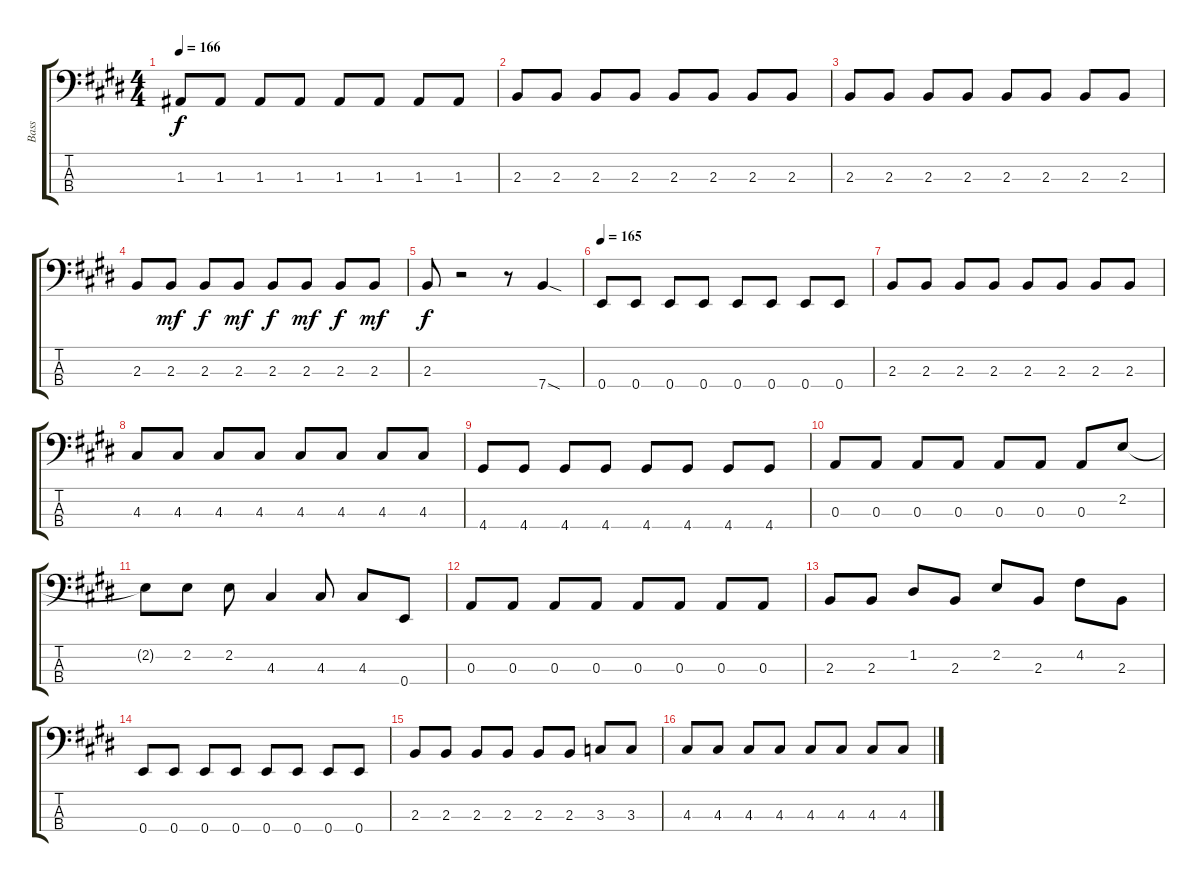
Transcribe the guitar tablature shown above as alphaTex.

\track ("Bass" "Bass") {instrument synthbass2}
\staff {score tabs}
\tuning (G2 D2 A1 E1) {hide}
\ts (4 4)
\tempo 166
\clef f4
\ks e
1.3.8{dy f} 1.3.8 1.3.8 1.3.8 1.3.8 1.3.8 1.3.8 1.3.8 |
2.3.8 2.3.8 2.3.8 2.3.8 2.3.8 2.3.8 2.3.8 2.3.8 |
2.3.8 2.3.8 2.3.8 2.3.8 2.3.8 2.3.8 2.3.8 2.3.8 |
2.3.8 2.3.8{dy mf} 2.3.8{dy f} 2.3.8{dy mf} 2.3.8{dy f} 2.3.8{dy mf} 2.3.8{dy f} 2.3.8{dy mf} |
2.3.8{dy f} r.2 r.8 7.4{sod}.4 |
\tempo 165
0.4.8 0.4.8 0.4.8 0.4.8 0.4.8 0.4.8 0.4.8 0.4.8 |
2.3.8 2.3.8 2.3.8 2.3.8 2.3.8 2.3.8 2.3.8 2.3.8 |
4.3.8 4.3.8 4.3.8 4.3.8 4.3.8 4.3.8 4.3.8 4.3.8 |
4.4.8 4.4.8 4.4.8 4.4.8 4.4.8 4.4.8 4.4.8 4.4.8 |
0.3.8 0.3.8 0.3.8 0.3.8 0.3.8 0.3.8 0.3.8 2.2.8 |
2.2{t}.8 2.2.8 2.2.8 4.3.4 4.3.8 4.3.8 0.4.8 |
0.3.8 0.3.8 0.3.8 0.3.8 0.3.8 0.3.8 0.3.8 0.3.8 |
2.3.8 2.3.8 1.2.8 2.3.8 2.2.8 2.3.8 4.2.8 2.3.8 |
0.4.8 0.4.8 0.4.8 0.4.8 0.4.8 0.4.8 0.4.8 0.4.8 |
2.3.8 2.3.8 2.3.8 2.3.8 2.3.8 2.3.8 3.3.8 3.3.8 |
4.3.8 4.3.8 4.3.8 4.3.8 4.3.8 4.3.8 4.3.8 4.3.8
